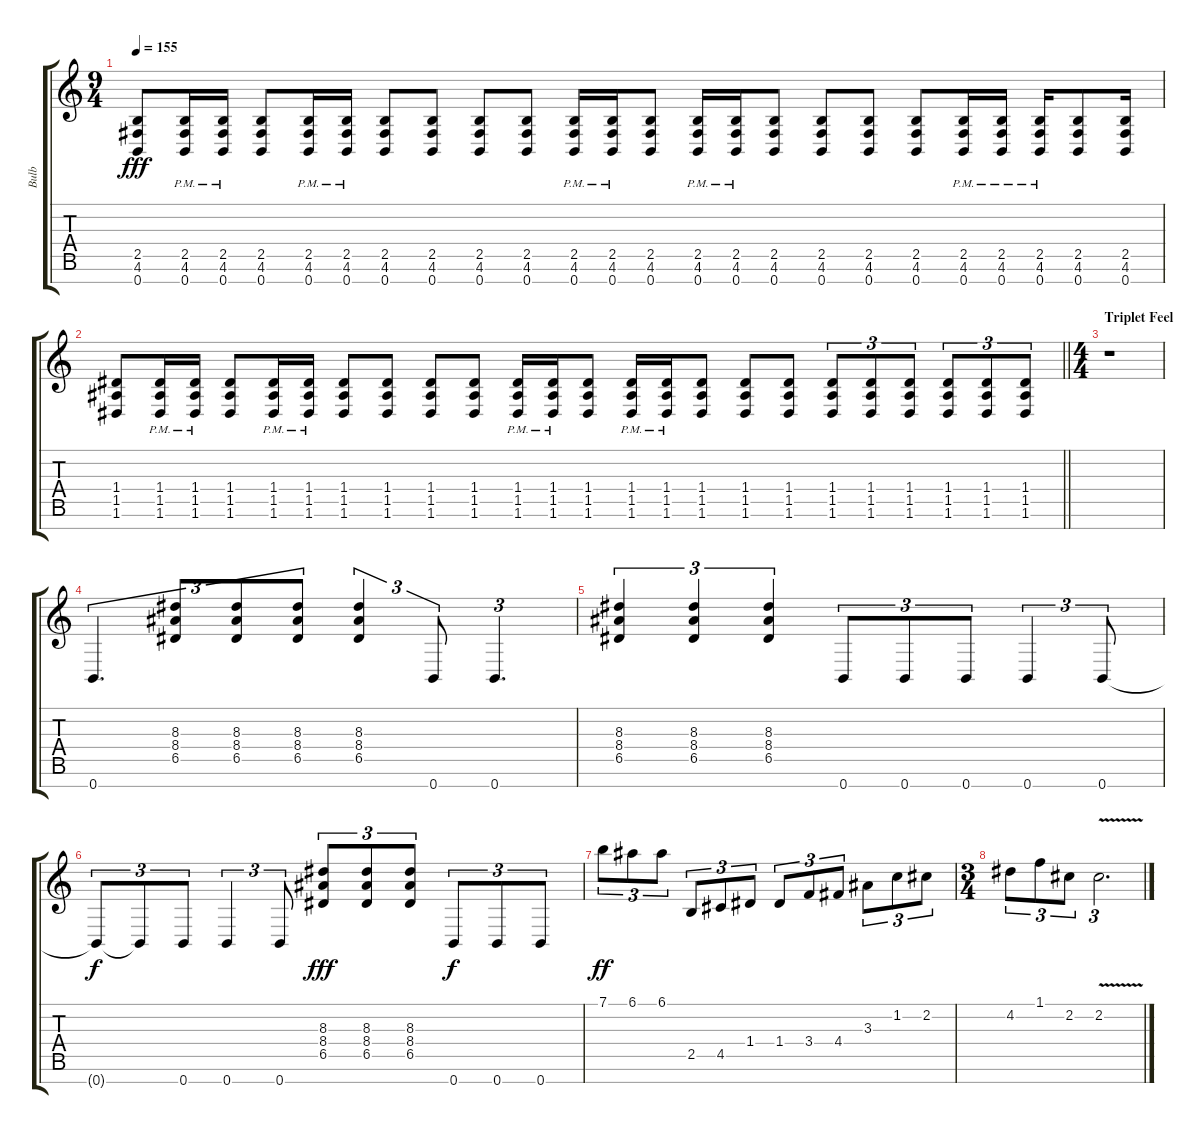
\track ("Bulb" "Bulb") {instrument distortionguitar}
\staff {score tabs}
\tuning (E4 B3 G3 D3 A2 D2 B1) {hide}
\ts (9 4)
\tempo 155
\clef g2
\ks c
(2.5 4.6 0.7).8{dy fff} (2.5{pm} 4.6{pm} 0.7{pm}).16 (2.5{pm} 4.6{pm} 0.7{pm}).16 (2.5 4.6 0.7).8 (2.5{pm} 4.6{pm} 0.7{pm}).16 (2.5{pm} 4.6{pm} 0.7{pm}).16 (2.5 4.6 0.7).8 (2.5 4.6 0.7).8 (2.5 4.6 0.7).8 (2.5 4.6 0.7).8 (2.5{pm} 4.6{pm} 0.7{pm}).16 (2.5{pm} 4.6{pm} 0.7{pm}).16 (2.5 4.6 0.7).8 (2.5{pm} 4.6{pm} 0.7{pm}).16 (2.5{pm} 4.6{pm} 0.7{pm}).16 (2.5 4.6 0.7).8 (2.5 4.6 0.7).8 (2.5 4.6 0.7).8 (2.5 4.6 0.7).8 (2.5{pm} 4.6{pm} 0.7{pm}).16 (2.5{pm} 4.6{pm} 0.7{pm}).16 (2.5{pm} 4.6{pm} 0.7{pm}).16 (2.5 4.6 0.7).8 (2.5 4.6 0.7).16 |
\barLineRight lightlight
(1.4 1.5 1.6).8 (1.4{pm} 1.5{pm} 1.6{pm}).16 (1.4{pm} 1.5{pm} 1.6{pm}).16 (1.4 1.5 1.6).8 (1.4{pm} 1.5{pm} 1.6{pm}).16 (1.4{pm} 1.5{pm} 1.6{pm}).16 (1.4 1.5 1.6).8 (1.4 1.5 1.6).8 (1.4 1.5 1.6).8 (1.4 1.5 1.6).8 (1.4{pm} 1.5{pm} 1.6{pm}).16 (1.4{pm} 1.5{pm} 1.6{pm}).16 (1.4 1.5 1.6).8 (1.4{pm} 1.5{pm} 1.6{pm}).16 (1.4{pm} 1.5{pm} 1.6{pm}).16 (1.4 1.5 1.6).8 (1.4 1.5 1.6).8 (1.4 1.5 1.6).8 (1.4 1.5 1.6).8{tu (3 2)} (1.4 1.5 1.6).8{tu (3 2)} (1.4 1.5 1.6).8{tu (3 2)} (1.4 1.5 1.6).8{tu (3 2)} (1.4 1.5 1.6).8{tu (3 2)} (1.4 1.5 1.6).8{tu (3 2)} |
\ts (4 4)
\section ("" "Triplet Feel")
r.1 |
0.7.4{d tu (3 2)} (8.3 8.4 6.5).8{tu (3 2)} (8.3 8.4 6.5).8{tu (3 2)} (8.3 8.4 6.5).8{tu (3 2)} (8.3 8.4 6.5).4{tu (3 2)} 0.7.8{tu (3 2)} 0.7.4{d tu (3 2)} |
(8.3 8.4 6.5).4{tu (3 2)} (8.3 8.4 6.5).4{tu (3 2)} (8.3 8.4 6.5).4{tu (3 2)} 0.7.8{tu (3 2)} 0.7.8{tu (3 2)} 0.7.8{tu (3 2)} 0.7.4{tu (3 2)} 0.7.8{tu (3 2)} |
0.7{t}.8{tu (3 2) dy f} 0.7{t}.8{tu (3 2)} 0.7.8{tu (3 2)} 0.7.4{tu (3 2)} 0.7.8{tu (3 2)} (8.3 8.4 6.5).8{tu (3 2) dy fff} (8.3 8.4 6.5).8{tu (3 2)} (8.3 8.4 6.5).8{tu (3 2)} 0.7.8{tu (3 2) dy f} 0.7.8{tu (3 2)} 0.7.8{tu (3 2)} |
7.1.8{tu (3 2) dy ff} 6.1.8{tu (3 2)} 6.1.8{tu (3 2)} 2.5.8{tu (3 2)} 4.5.8{tu (3 2)} 1.4.8{tu (3 2)} 1.4.8{tu (3 2)} 3.4.8{tu (3 2)} 4.4.8{tu (3 2)} 3.3.8{tu (3 2)} 1.2.8{tu (3 2)} 2.2.8{tu (3 2)} |
\ts (3 4)
4.2.8{tu (3 2)} 1.1.8{tu (3 2)} 2.2.8{tu (3 2)} 2.2{v}.2{d tu (3 2)}
